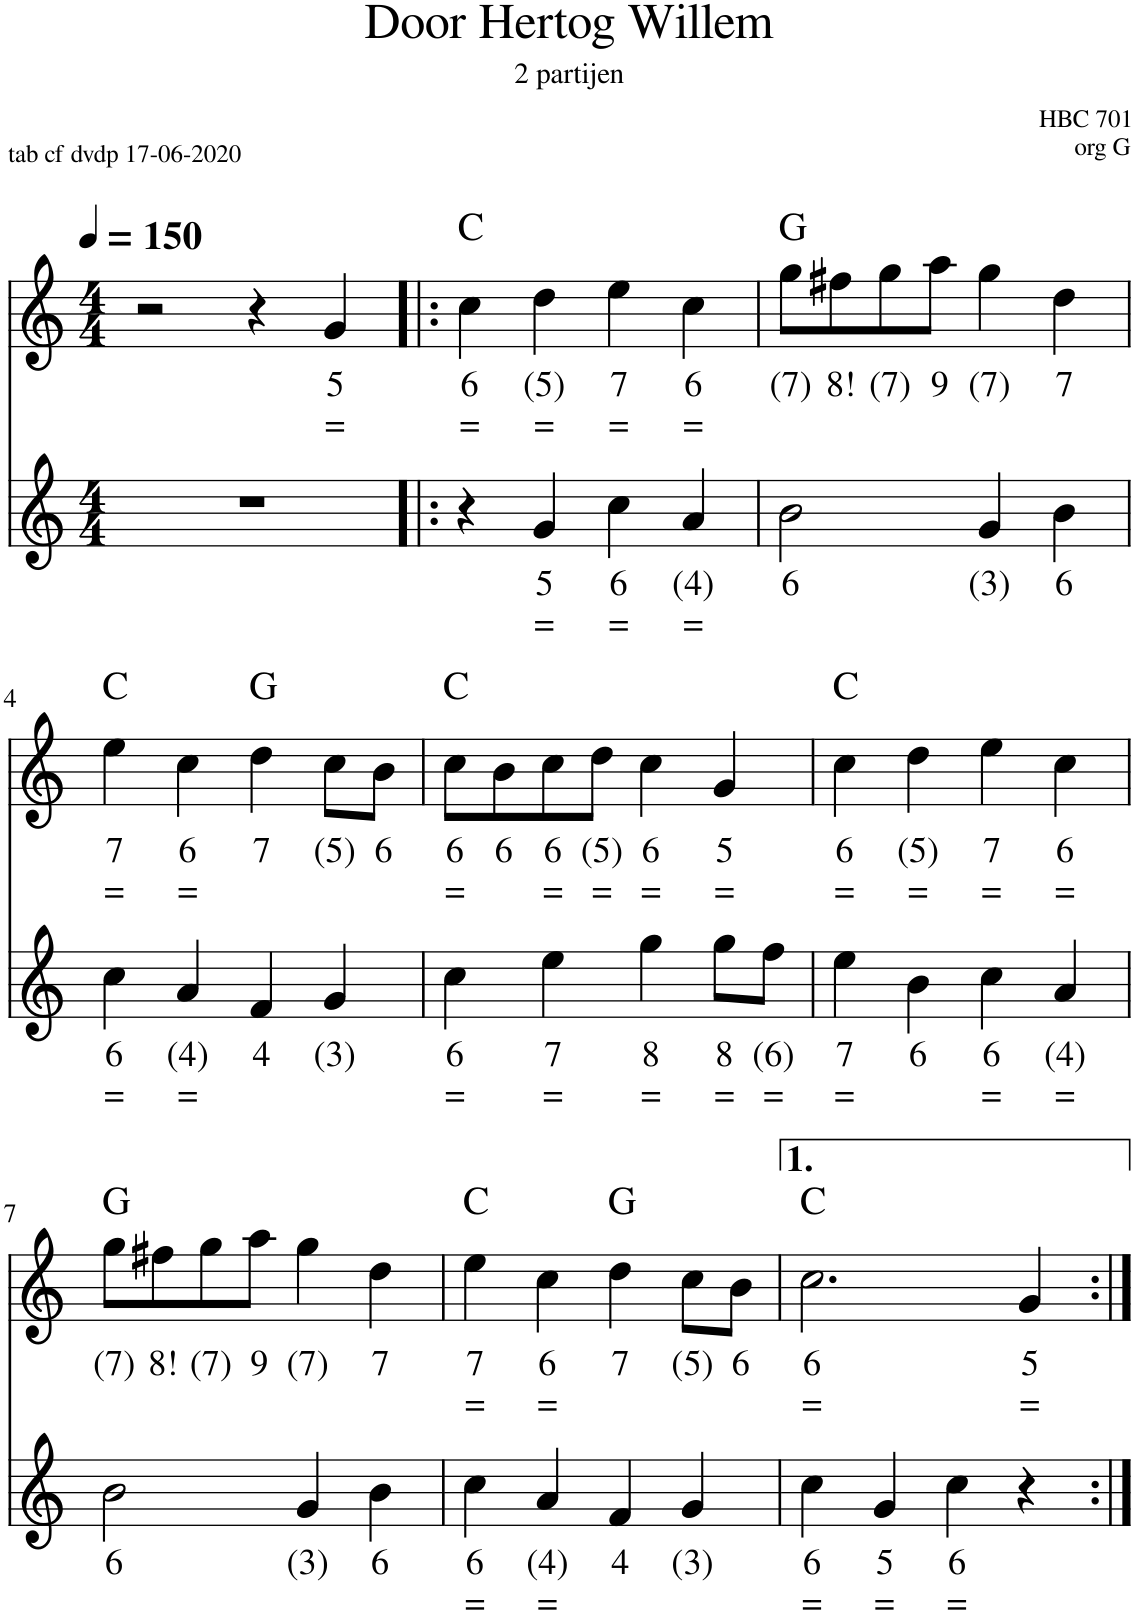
**kern	**text	**text	**kern	**text	**text	**harte
*part2	*part2	*part2	*part1	*part1	*part1	*part1
*staff2	*staff2	*staff2	*staff1	*staff1	*staff1	*
*I"Hobo, Oboe	*	*	*I"Bandoneon, Flute	*	*	*
*clefG2	*	*	*clefG2	*	*	*
*k[]	*	*	*k[]	*	*	*
*M4/4	*	*	*M4/4	*	*	*
*MM150	*	*	*MM150	*	*	*
=1	=1	=1	=1	=1	=1	=1
1r	.	.	2r	.	.	.
.	.	.	4r	.	.	.
!	!	!	!	!LO:LY:b	!LO:LY:b	!
.	.	.	4g/	5	=	.
=2!|:	=2!|:	=2!|:	=2!|:	=2!|:	=2!|:	=2!|:
!	!	!	!	!LO:LY:b	!LO:LY:b	!
4r	.	.	4cc\	6	=	C:maj
!	!LO:LY:b	!LO:LY:b	!	!LO:LY:b	!LO:LY:b	!
4g/	5	=	4dd\	(5)	=	.
!	!LO:LY:b	!LO:LY:b	!	!LO:LY:b	!LO:LY:b	!
4cc\	6	=	4ee\	7	=	.
!	!LO:LY:b	!LO:LY:b	!	!LO:LY:b	!LO:LY:b	!
4a/	(4)	=	4cc\	6	=	.
=3	=3	=3	=3	=3	=3	=3
!	!LO:LY:b	!	!	!LO:LY:b	!	!
2b\	6	.	8gg\L	(7)	.	G:maj
!	!	!	!	!LO:LY:b	!	!
.	.	.	8ff#X\	8!	.	.
!	!	!	!	!LO:LY:b	!	!
.	.	.	8gg\	(7)	.	.
!	!	!	!	!LO:LY:b	!	!
.	.	.	8aa\J	9	.	.
!	!LO:LY:b	!	!	!LO:LY:b	!	!
4g/	(3)	.	4gg\	(7)	.	.
!	!LO:LY:b	!	!	!LO:LY:b	!	!
4b\	6	.	4dd\	7	.	.
!!LO:LB:g=z
=4	=4	=4	=4	=4	=4	=4
!	!LO:LY:b	!LO:LY:b	!	!LO:LY:b	!LO:LY:b	!
4cc\	6	=	4ee\	7	=	C:maj
!	!LO:LY:b	!LO:LY:b	!	!LO:LY:b	!LO:LY:b	!
4a/	(4)	=	4cc\	6	=	.
!	!LO:LY:b	!	!	!LO:LY:b	!	!
4f/	4	.	4dd\	7	.	G:maj
!	!LO:LY:b	!	!	!LO:LY:b	!	!
4g/	(3)	.	8cc\L	(5)	.	.
!	!	!	!	!LO:LY:b	!	!
.	.	.	8b\J	6	.	.
=5	=5	=5	=5	=5	=5	=5
!	!LO:LY:b	!LO:LY:b	!	!LO:LY:b	!LO:LY:b	!
4cc\	6	=	8cc\L	6	=	C:maj
!	!	!	!	!LO:LY:b	!	!
.	.	.	8b\	6	.	.
!	!LO:LY:b	!LO:LY:b	!	!LO:LY:b	!LO:LY:b	!
4ee\	7	=	8cc\	6	=	.
!	!	!	!	!LO:LY:b	!LO:LY:b	!
.	.	.	8dd\J	(5)	=	.
!	!LO:LY:b	!LO:LY:b	!	!LO:LY:b	!LO:LY:b	!
4gg\	8	=	4cc\	6	=	.
!	!LO:LY:b	!LO:LY:b	!	!LO:LY:b	!LO:LY:b	!
8gg\L	8	=	4g/	5	=	.
!	!LO:LY:b	!LO:LY:b	!	!	!	!
8ff\J	(6)	=	.	.	.	.
=6	=6	=6	=6	=6	=6	=6
!	!LO:LY:b	!LO:LY:b	!	!LO:LY:b	!LO:LY:b	!
4ee\	7	=	4cc\	6	=	C:maj
!	!LO:LY:b	!	!	!LO:LY:b	!LO:LY:b	!
4b\	6	.	4dd\	(5)	=	.
!	!LO:LY:b	!LO:LY:b	!	!LO:LY:b	!LO:LY:b	!
4cc\	6	=	4ee\	7	=	.
!	!LO:LY:b	!LO:LY:b	!	!LO:LY:b	!LO:LY:b	!
4a/	(4)	=	4cc\	6	=	.
!!LO:LB:g=z
=7	=7	=7	=7	=7	=7	=7
!	!LO:LY:b	!	!	!LO:LY:b	!	!
2b\	6	.	8gg\L	(7)	.	G:maj
!	!	!	!	!LO:LY:b	!	!
.	.	.	8ff#X\	8!	.	.
!	!	!	!	!LO:LY:b	!	!
.	.	.	8gg\	(7)	.	.
!	!	!	!	!LO:LY:b	!	!
.	.	.	8aa\J	9	.	.
!	!LO:LY:b	!	!	!LO:LY:b	!	!
4g/	(3)	.	4gg\	(7)	.	.
!	!LO:LY:b	!	!	!LO:LY:b	!	!
4b\	6	.	4dd\	7	.	.
=8	=8	=8	=8	=8	=8	=8
!	!LO:LY:b	!LO:LY:b	!	!LO:LY:b	!LO:LY:b	!
4cc\	6	=	4ee\	7	=	C:maj
!	!LO:LY:b	!LO:LY:b	!	!LO:LY:b	!LO:LY:b	!
4a/	(4)	=	4cc\	6	=	.
!	!LO:LY:b	!	!	!LO:LY:b	!	!
4f/	4	.	4dd\	7	.	G:maj
!	!LO:LY:b	!	!	!LO:LY:b	!	!
4g/	(3)	.	8cc\L	(5)	.	.
!	!	!	!	!LO:LY:b	!	!
.	.	.	8b\J	6	.	.
=9	=9	=9	=9	=9	=9	=9
!	!LO:LY:b	!LO:LY:b	!	!LO:LY:b	!LO:LY:b	!
4cc\	6	=	2.cc\	6	=	C:maj
!	!LO:LY:b	!LO:LY:b	!	!	!	!
4g/	5	=	.	.	.	.
!	!LO:LY:b	!LO:LY:b	!	!	!	!
4cc\	6	=	.	.	.	.
!	!	!	!	!LO:LY:b	!LO:LY:b	!
4r	.	.	4g/	5	=	.
=:|!	=:|!	=:|!	=:|!	=:|!	=:|!	=:|!
*-	*-	*-	*-	*-	*-	*-
